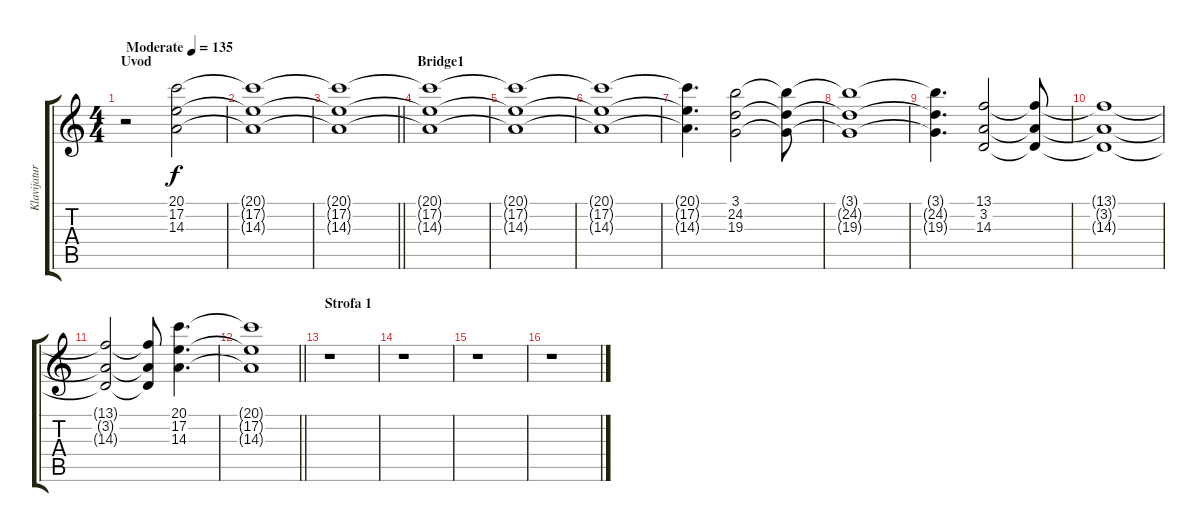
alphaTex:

\track ("Klavijature 1" "Klavijatur") {instrument stringensemble1}
\staff {score tabs}
\tuning (E4 B3 G3 D3 A2 E2) {hide}
\ts (4 4)
\section ("" "Uvod")
\tempo (135 "Moderate")
\clef g2
\ks c
r.2{dy f instrument stringensemble1} (20.1 17.2 14.3).2 |
(20.1{t} 17.2{t} 14.3{t}).1 |
\barLineRight lightlight
(20.1{t} 17.2{t} 14.3{t}).1 |
\section ("" "Bridge1")
(20.1{t} 17.2{t} 14.3{t}).1 |
(20.1{t} 17.2{t} 14.3{t}).1 |
(20.1{t} 17.2{t} 14.3{t}).1 |
(20.1{t} 17.2{t} 14.3{t}).4{d} (3.1 24.2 19.3).2 (3.1{t} 24.2{t} 19.3{t}).8 |
(3.1{t} 24.2{t} 19.3{t}).1 |
(3.1{t} 24.2{t} 19.3{t}).4{d} (13.1 3.2 14.3).2 (13.1{t} 3.2{t} 14.3{t}).8 |
(13.1{t} 3.2{t} 14.3{t}).1 |
(13.1{t} 3.2{t} 14.3{t}).2 (13.1{t} 3.2{t} 14.3{t}).8 (20.1 17.2 14.3).4{d} |
\barLineRight lightlight
(20.1{t} 17.2{t} 14.3{t}).1 |
\section ("" "Strofa 1")
r.1 |
r.1 |
r.1 |
r.1
